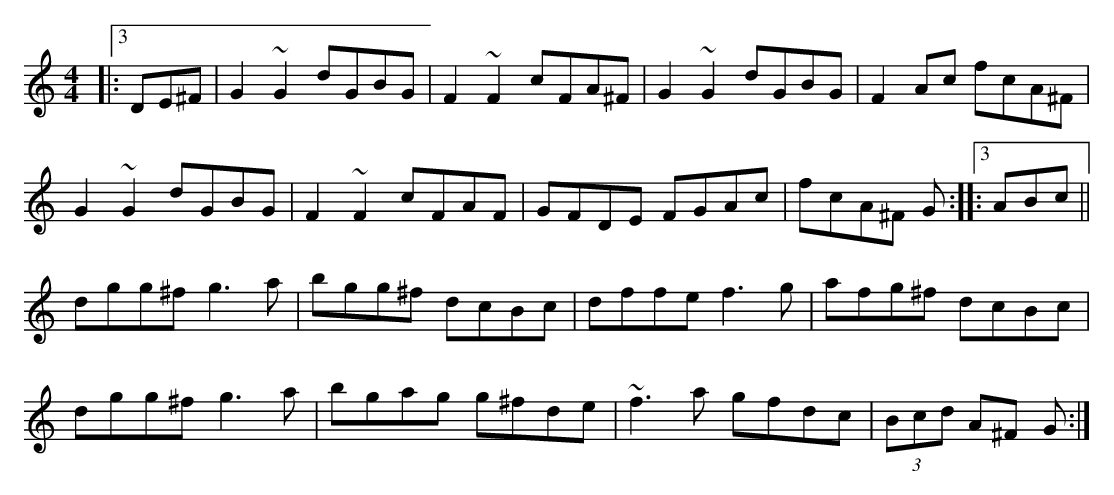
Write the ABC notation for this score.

X:1
M:4/4
K:Gmix
|:3DE^F|G2 ~G2 dGBG|F2 ~F2 cFA^F|G2~G2 dGBG|F2 Ac fcA^F|
G2 ~G2 dGBG|F2 ~F2 cFAF|GFDE FGAc|fcA^F G:|:3ABc||
dgg^f g3 a|bgg^f dcBc|dffe f3 g|afg^f dcBc|
dgg^f g3 a|bgag g^fde|~f3 a gfdc|(3Bcd A^F G:|
